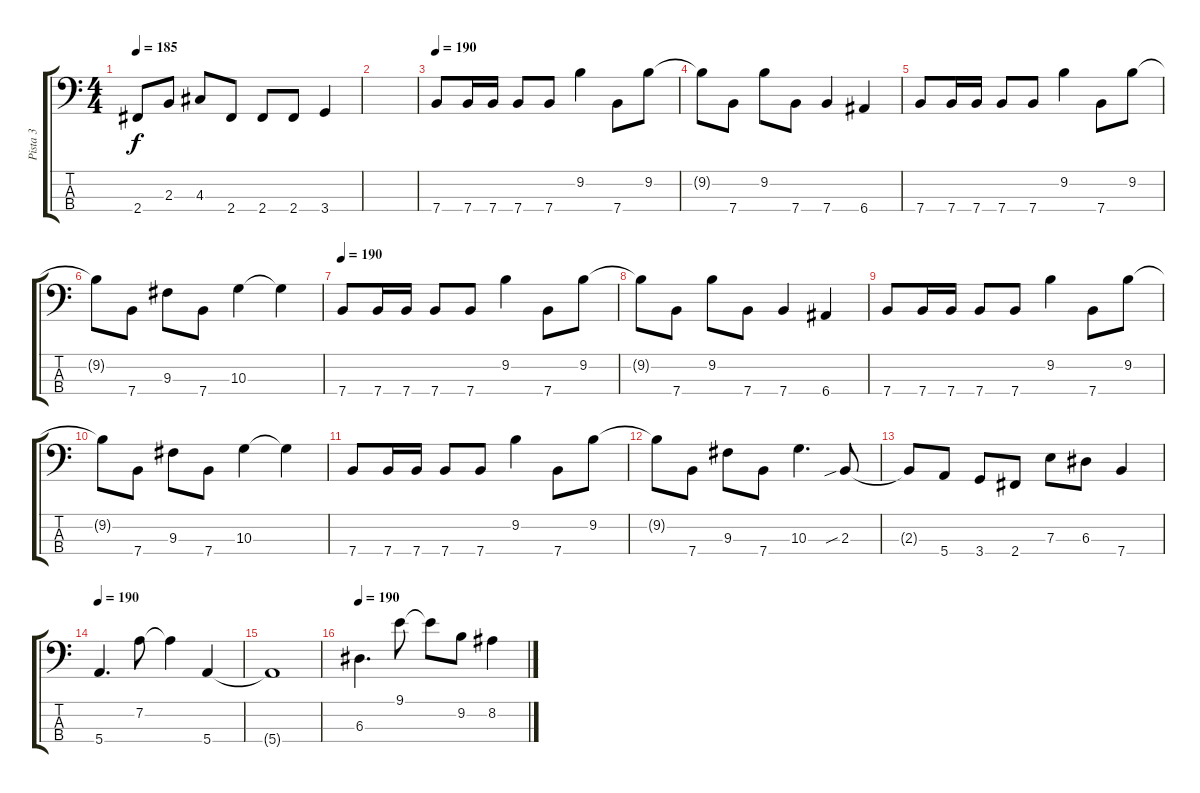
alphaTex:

\track ("Pista 3" "Pista 3") {instrument electricbassfinger}
\staff {score tabs}
\tuning (G2 D2 A1 E1) {hide}
\ts (4 4)
\tempo 185
\clef f4
\ks c
2.4.8{dy f} 2.3.8 4.3.8 2.4.8 2.4.8 2.4.8 3.4.4 |
|
\tempo 190
7.4.8 7.4.16 7.4.16 7.4.8 7.4.8 9.2.4 7.4.8 9.2.8 |
9.2{t}.8 7.4.8 9.2.8 7.4.8 7.4.4 6.4.4 |
7.4.8 7.4.16 7.4.16 7.4.8 7.4.8 9.2.4 7.4.8 9.2.8 |
9.2{t}.8 7.4.8 9.3.8 7.4.8 10.3.4 10.3{t}.4 |
\tempo 190
7.4.8 7.4.16 7.4.16 7.4.8 7.4.8 9.2.4 7.4.8 9.2.8 |
9.2{t}.8 7.4.8 9.2.8 7.4.8 7.4.4 6.4.4 |
7.4.8 7.4.16 7.4.16 7.4.8 7.4.8 9.2.4 7.4.8 9.2.8 |
9.2{t}.8 7.4.8 9.3.8 7.4.8 10.3.4 10.3{t}.4 |
7.4.8 7.4.16 7.4.16 7.4.8 7.4.8 9.2.4 7.4.8 9.2.8 |
9.2{t}.8 7.4.8 9.3.8 7.4.8 10.3.4{d} 2.3{sib}.8 |
2.3{t}.8 5.4.8 3.4.8 2.4.8 7.3.8 6.3.8 7.4.4 |
\tempo 190
5.4.4{d} 7.2.8 7.2{t}.4 5.4.4 |
5.4{t}.1 |
\tempo 190
6.3.4{d} 9.1.8 9.1{t}.8 9.2.8 8.2.4
